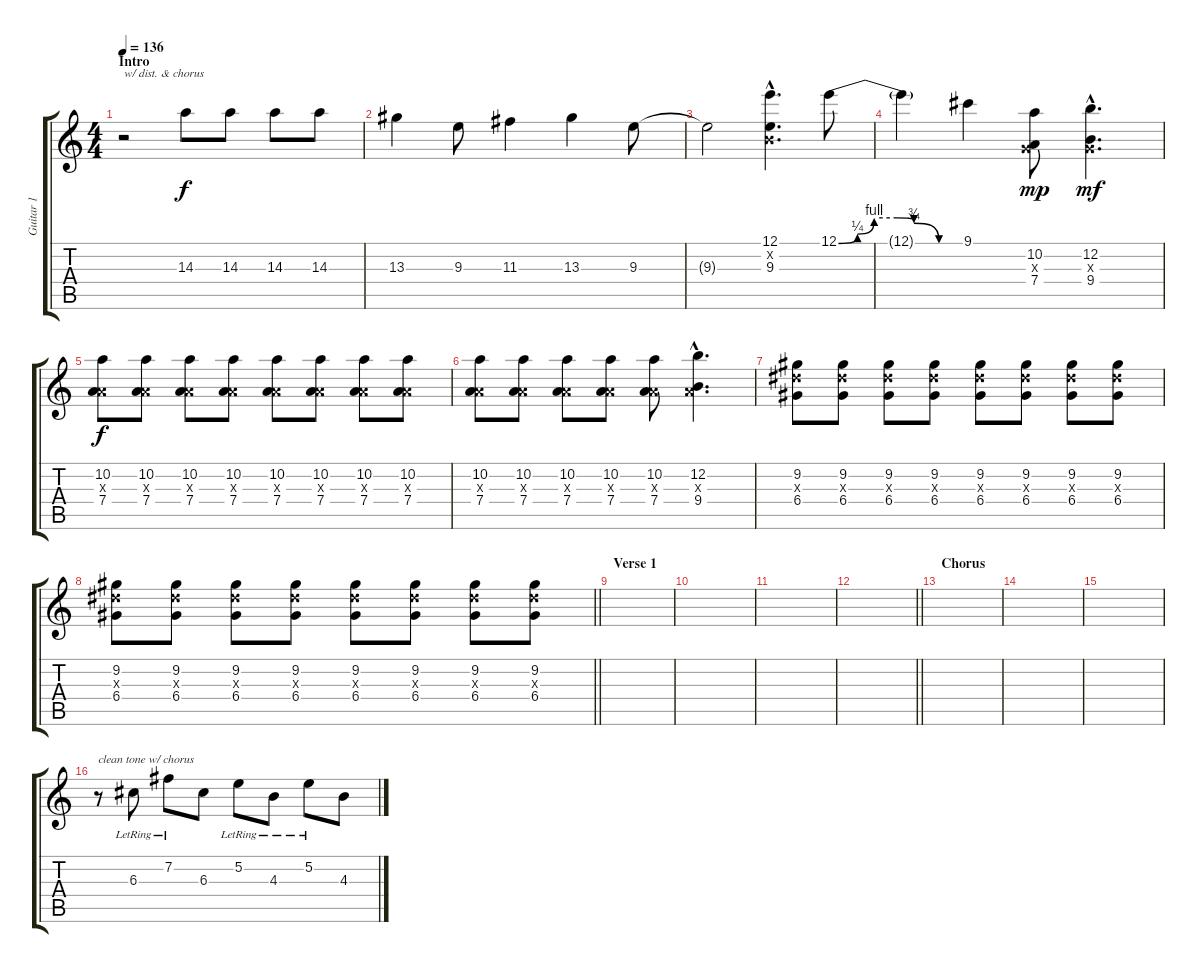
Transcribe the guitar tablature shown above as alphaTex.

\track ("Guitar 1" "Guitar 1") {instrument overdrivenguitar}
\staff {score tabs}
\tuning (E4 B3 G3 D3 A2 E2) {hide}
\ts (4 4)
\section ("" "Intro")
\tempo 136
\clef g2
\ks c
r.2{txt "w/ dist. & chorus" dy f instrument overdrivenguitar} 14.3.8 14.3.8 14.3.8 14.3.8 |
13.3.4 9.3.8 11.3.4 13.3.4 9.3.8 |
9.3{t}.2 (12.1{hac} 0.2{hac x} 9.3{hac}).4{d} 12.1{be (custom 0 0 9 1 17 4 28 4 36 3 48 0 60 0)}.8 |
12.1{t}.4 9.1.4 (10.2 0.3{x} 7.4).8{dy mp} (12.2{hac} 0.3{hac x} 9.4{hac}).4{d dy mf} |
(10.2 2.3{x} 7.4).8{dy f} (10.2 2.3{x} 7.4).8 (10.2 2.3{x} 7.4).8 (10.2 2.3{x} 7.4).8 (10.2 2.3{x} 7.4).8 (10.2 2.3{x} 7.4).8 (10.2 2.3{x} 7.4).8 (10.2 2.3{x} 7.4).8 |
(10.2 2.3{x} 7.4).8 (10.2 2.3{x} 7.4).8 (10.2 2.3{x} 7.4).8 (10.2 2.3{x} 7.4).8 (10.2 2.3{x} 7.4).8 (12.2{hac} 2.3{hac x} 9.4{hac}).4{d} |
(9.2 8.3{x} 6.4).8 (9.2 8.3{x} 6.4).8 (9.2 8.3{x} 6.4).8 (9.2 8.3{x} 6.4).8 (9.2 8.3{x} 6.4).8 (9.2 8.3{x} 6.4).8 (9.2 8.3{x} 6.4).8 (9.2 8.3{x} 6.4).8 |
\barLineRight lightlight
(9.2 8.3{x} 6.4).8 (9.2 8.3{x} 6.4).8 (9.2 8.3{x} 6.4).8 (9.2 8.3{x} 6.4).8 (9.2 8.3{x} 6.4).8 (9.2 8.3{x} 6.4).8 (9.2 8.3{x} 6.4).8 (9.2 8.3{x} 6.4).8 |
\section ("" "Verse 1")
|
|
|
\barLineRight lightlight
|
\section ("" "Chorus")
|
|
|
r.8{txt "clean tone w/ chorus" instrument electricguitarclean} 6.3{lr}.8 7.2{lr}.8 6.3.8 5.2{lr}.8 4.3{lr}.8 5.2{lr}.8 4.3.8
